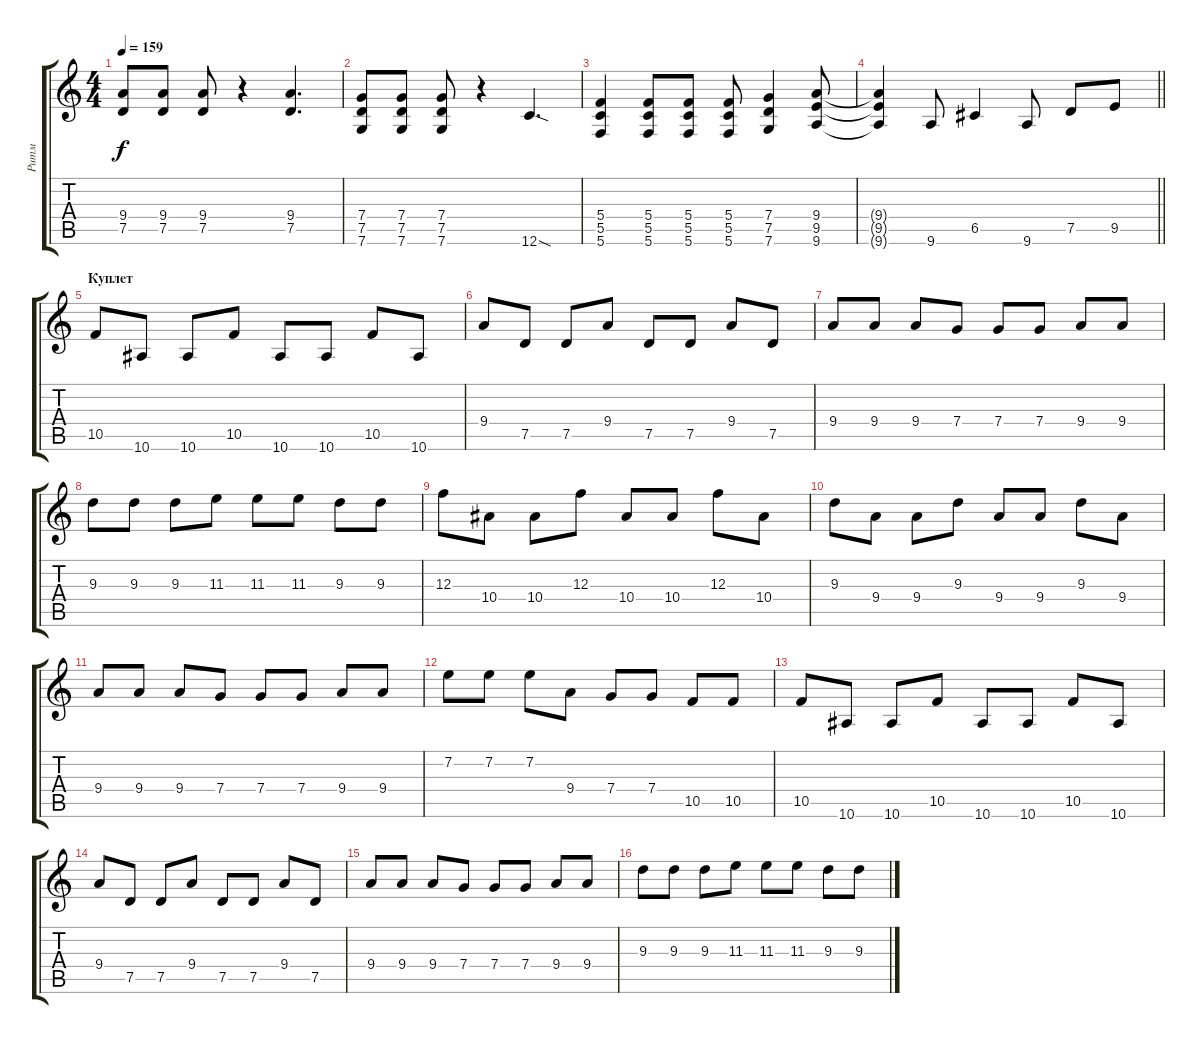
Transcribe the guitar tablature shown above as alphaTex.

\track ("Ритм" "Ритм") {instrument overdrivenguitar}
\staff {score tabs}
\tuning (D4 A3 F3 C3 G2 C2) {hide}
\ts (4 4)
\tempo 159
\clef g2
\ks c
(9.4 7.5).8{dy f} (9.4 7.5).8 (9.4 7.5).8 r.4 (9.4 7.5).4{d} |
(7.4 7.5 7.6).8 (7.4 7.5 7.6).8 (7.4 7.5 7.6).8 r.4 12.6{sod}.4{d} |
(5.4 5.5 5.6).4 (5.4 5.5 5.6).8 (5.4 5.5 5.6).8 (5.4 5.5 5.6).8 (7.4 7.5 7.6).4 (9.4 9.5 9.6).8 |
\barLineRight lightlight
(9.4{t} 9.5{t} 9.6{t}).4 9.6.8 6.5.4 9.6.8 7.5.8 9.5.8 |
\section ("" "Куплет")
10.5.8 10.6.8 10.6.8 10.5.8 10.6.8 10.6.8 10.5.8 10.6.8 |
9.4.8 7.5.8 7.5.8 9.4.8 7.5.8 7.5.8 9.4.8 7.5.8 |
9.4.8 9.4.8 9.4.8 7.4.8 7.4.8 7.4.8 9.4.8 9.4.8 |
9.3.8 9.3.8 9.3.8 11.3.8 11.3.8 11.3.8 9.3.8 9.3.8 |
12.3.8 10.4.8 10.4.8 12.3.8 10.4.8 10.4.8 12.3.8 10.4.8 |
9.3.8 9.4.8 9.4.8 9.3.8 9.4.8 9.4.8 9.3.8 9.4.8 |
9.4.8 9.4.8 9.4.8 7.4.8 7.4.8 7.4.8 9.4.8 9.4.8 |
7.2.8 7.2.8 7.2.8 9.4.8 7.4.8 7.4.8 10.5.8 10.5.8 |
10.5.8 10.6.8 10.6.8 10.5.8 10.6.8 10.6.8 10.5.8 10.6.8 |
9.4.8 7.5.8 7.5.8 9.4.8 7.5.8 7.5.8 9.4.8 7.5.8 |
9.4.8 9.4.8 9.4.8 7.4.8 7.4.8 7.4.8 9.4.8 9.4.8 |
9.3.8 9.3.8 9.3.8 11.3.8 11.3.8 11.3.8 9.3.8 9.3.8
